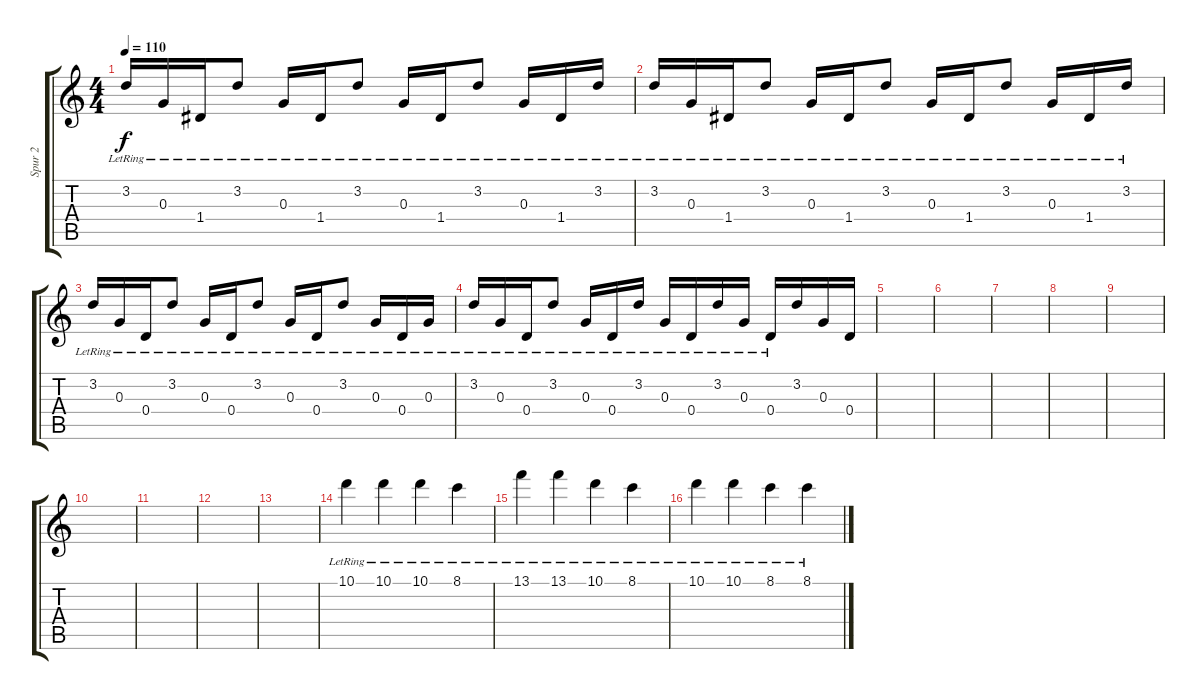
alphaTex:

\track ("Spur 2" "Spur 2") {instrument acousticguitarsteel}
\staff {score tabs}
\tuning (E4 B3 G3 D3 A2 E2) {hide}
\ts (4 4)
\tempo 110
\clef g2
\ks c
3.2{lr}.16{dy f} 0.3{lr}.16 1.4{lr}.16 3.2{lr}.8 0.3{lr}.16 1.4{lr}.16 3.2{lr}.8 0.3{lr}.16 1.4{lr}.16 3.2{lr}.8 0.3{lr}.16 1.4{lr}.16 3.2{lr}.16 |
3.2{lr}.16 0.3{lr}.16 1.4{lr}.16 3.2{lr}.8 0.3{lr}.16 1.4{lr}.16 3.2{lr}.8 0.3{lr}.16 1.4{lr}.16 3.2{lr}.8 0.3{lr}.16 1.4{lr}.16 3.2{lr}.16 |
3.2{lr}.16 0.3{lr}.16 0.4{lr}.16 3.2{lr}.8 0.3{lr}.16 0.4{lr}.16 3.2{lr}.8 0.3{lr}.16 0.4{lr}.16 3.2{lr}.8 0.3{lr}.16 0.4{lr}.16 0.3{lr}.16 |
3.2{lr}.16 0.3{lr}.16 0.4{lr}.16 3.2{lr}.8 0.3{lr}.16 0.4{lr}.16 3.2{lr}.16 0.3{lr}.16 0.4{lr}.16 3.2{lr}.16 0.3{lr}.16 0.4{lr}.16 3.2.16 0.3.16 0.4.16 |
|
|
|
|
|
|
|
|
|
10.1{lr}.4 10.1{lr}.4 10.1{lr}.4 8.1{lr}.4 |
13.1{lr}.4 13.1{lr}.4 10.1{lr}.4 8.1{lr}.4 |
10.1{lr}.4 10.1{lr}.4 8.1{lr}.4 8.1{lr}.4
